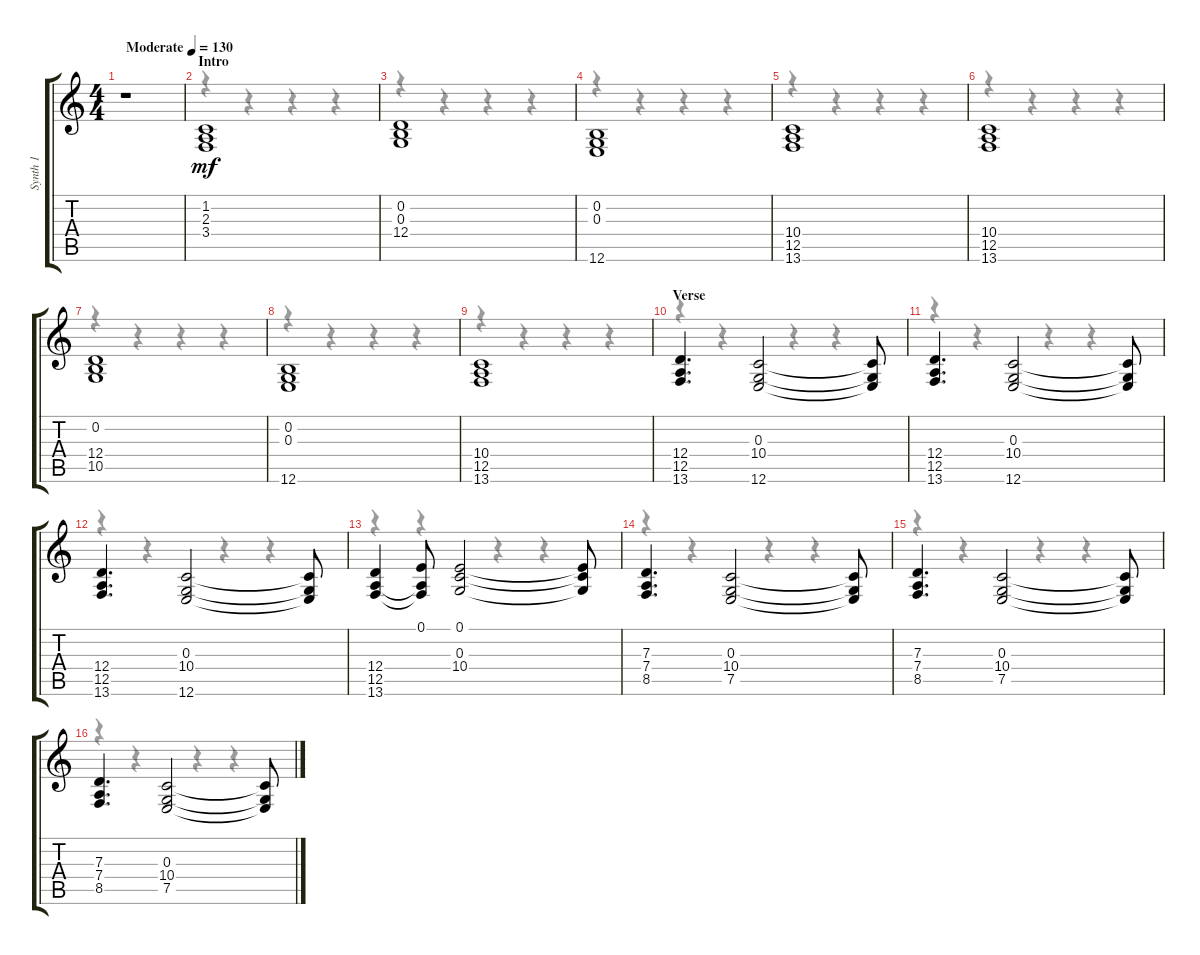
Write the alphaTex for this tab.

\track ("Synth 1" "Synth 1") {instrument pad8sweep}
\staff {score tabs}
\tuning (E4 B3 G3 D3 A2 E2) {hide}
\voice
\ts (4 4)
\tempo (130 "Moderate")
\clef g2
\ks c
r.1{dy mf instrument pad8sweep} |
\section ("" "Intro")
(1.2 2.3 3.4).1 |
(0.2 0.3 12.4).1 |
(0.2 0.3 12.6).1 |
(10.4 12.5 13.6).1 |
(10.4 12.5 13.6).1 |
(0.2 12.4 10.5).1 |
(0.2 0.3 12.6).1 |
(10.4 12.5 13.6).1 |
\section ("" "Verse")
(12.4 12.5 13.6).4{d} (0.3 10.4 12.6).2 (0.3{t} 10.4{t} 12.6{t}).8 |
(12.4 12.5 13.6).4{d} (0.3 10.4 12.6).2 (0.3{t} 10.4{t} 12.6{t}).8 |
(12.4 12.5 13.6).4{d} (0.3 10.4 12.6).2 (0.3{t} 10.4{t} 12.6{t}).8 |
(12.4 12.5 13.6).4 (0.1 12.5{t} 13.6{t}).8 (0.1 0.3 10.4).2 (0.1{t} 0.3{t} 10.4{t}).8 |
(7.3 7.4 8.5).4{d} (0.3 10.4 7.5).2 (0.3{t} 10.4{t} 7.5{t}).8 |
(7.3 7.4 8.5).4{d} (0.3 10.4 7.5).2 (0.3{t} 10.4{t} 7.5{t}).8 |
(7.3 7.4 8.5).4{d} (0.3 10.4 7.5).2 (0.3{t} 10.4{t} 7.5{t}).8
\voice
\clef g2
\ottava regular
\simile none
\ks c
|
r.4 r.4 r.4 r.4 |
r.4 r.4 r.4 r.4 |
r.4 r.4 r.4 r.4 |
r.4 r.4 r.4 r.4 |
r.4 r.4 r.4 r.4 |
r.4 r.4 r.4 r.4 |
r.4 r.4 r.4 r.4 |
r.4 r.4 r.4 r.4 |
r.4 r.4 r.4 r.4 |
r.4 r.4 r.4 r.4 |
r.4 r.4 r.4 r.4 |
r.4 r.4 r.4 r.4 |
r.4 r.4 r.4 r.4 |
r.4 r.4 r.4 r.4 |
r.4 r.4 r.4 r.4
